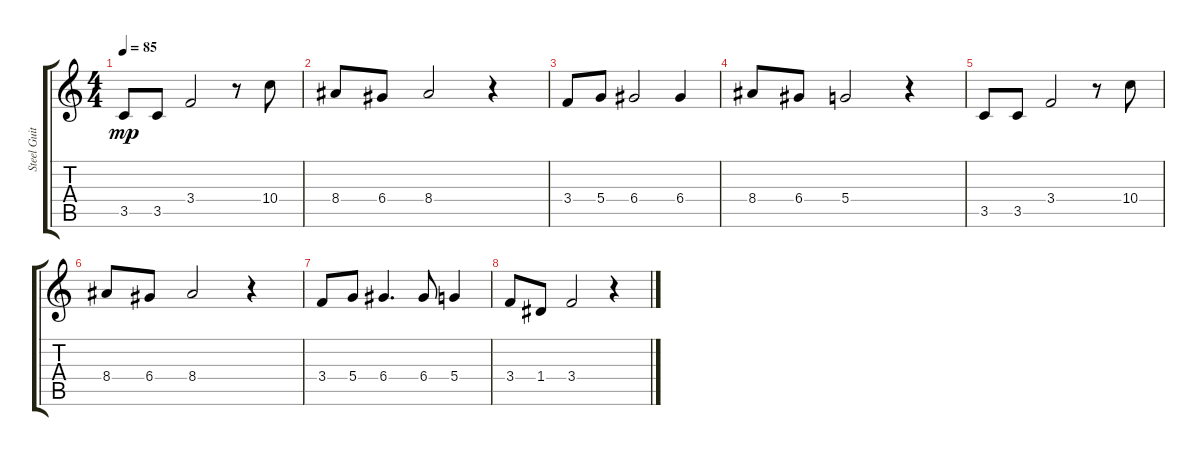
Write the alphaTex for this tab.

\track ("Steel Guitar" "Steel Guit") {instrument acousticguitarsteel}
\staff {score tabs}
\tuning (E4 B3 G3 D3 A2 E2) {hide}
\ts (4 4)
\tempo 85
\clef g2
\ks c
3.5.8{dy mp} 3.5.8 3.4.2 r.8 10.4.8 |
8.4.8 6.4.8 8.4.2 r.4 |
3.4.8 5.4.8 6.4.2 6.4.4 |
8.4.8 6.4.8 5.4.2 r.4 |
3.5.8 3.5.8 3.4.2 r.8 10.4.8 |
8.4.8 6.4.8 8.4.2 r.4 |
3.4.8 5.4.8 6.4.4{d} 6.4.8 5.4.4 |
3.4.8 1.4.8 3.4.2 r.4
